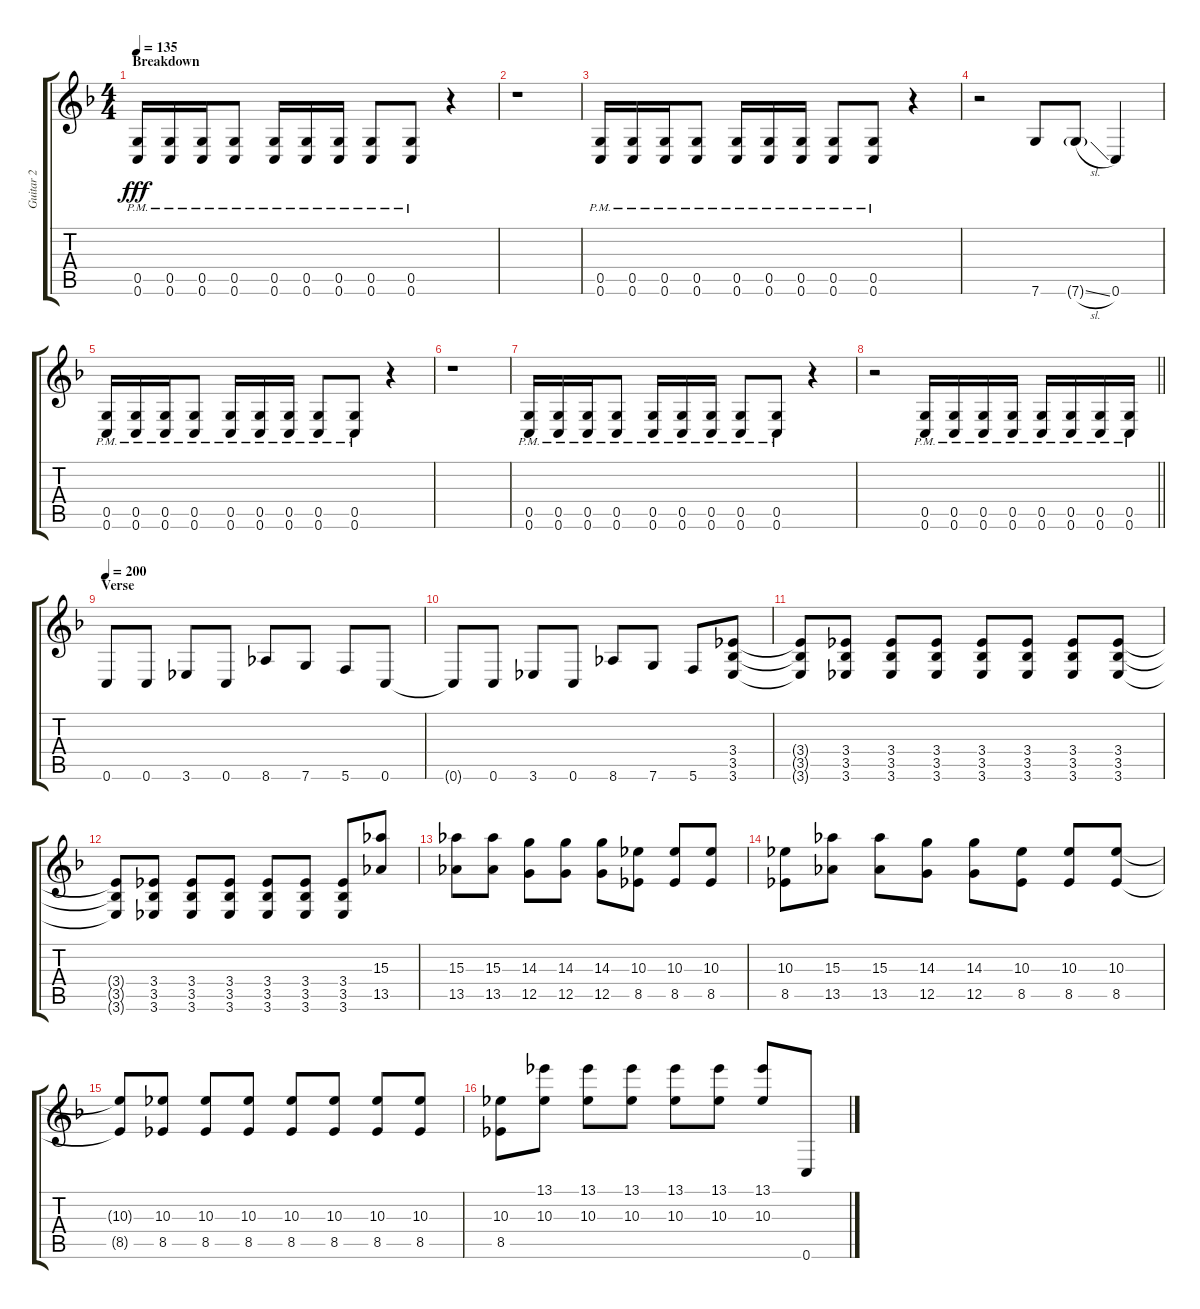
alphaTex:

\track ("Guitar 2" "Guitar 2") {instrument distortionguitar}
\staff {score tabs}
\tuning (D4 A3 F3 C3 G2 C2) {hide}
\ts (4 4)
\section ("" "Breakdown")
\tempo 135
\clef g2
\ks f
(0.5{pm} 0.6{pm}).16{dy fff} (0.5{pm} 0.6{pm}).16 (0.5{pm} 0.6{pm}).16 (0.5{pm} 0.6{pm}).8 (0.5{pm} 0.6{pm}).16 (0.5{pm} 0.6{pm}).16 (0.5{pm} 0.6{pm}).16 (0.5{pm} 0.6{pm}).8 (0.5{pm} 0.6{pm}).8 r.4 |
r.1 |
(0.5{pm} 0.6{pm}).16 (0.5{pm} 0.6{pm}).16 (0.5{pm} 0.6{pm}).16 (0.5{pm} 0.6{pm}).8 (0.5{pm} 0.6{pm}).16 (0.5{pm} 0.6{pm}).16 (0.5{pm} 0.6{pm}).16 (0.5{pm} 0.6{pm}).8 (0.5{pm} 0.6{pm}).8 r.4 |
r.2 7.6.8 7.6{sl g}.8 0.6.4 |
(0.5{pm} 0.6{pm}).16 (0.5{pm} 0.6{pm}).16 (0.5{pm} 0.6{pm}).16 (0.5{pm} 0.6{pm}).8 (0.5{pm} 0.6{pm}).16 (0.5{pm} 0.6{pm}).16 (0.5{pm} 0.6{pm}).16 (0.5{pm} 0.6{pm}).8 (0.5{pm} 0.6{pm}).8 r.4 |
r.1 |
(0.5{pm} 0.6{pm}).16 (0.5{pm} 0.6{pm}).16 (0.5{pm} 0.6{pm}).16 (0.5{pm} 0.6{pm}).8 (0.5{pm} 0.6{pm}).16 (0.5{pm} 0.6{pm}).16 (0.5{pm} 0.6{pm}).16 (0.5{pm} 0.6{pm}).8 (0.5{pm} 0.6{pm}).8 r.4 |
\barLineRight lightlight
r.2 (0.5{pm} 0.6{pm}).16 (0.5{pm} 0.6{pm}).16 (0.5{pm} 0.6{pm}).16 (0.5{pm} 0.6{pm}).16 (0.5{pm} 0.6{pm}).16 (0.5{pm} 0.6{pm}).16 (0.5{pm} 0.6{pm}).16 (0.5{pm} 0.6{pm}).16 |
\section ("" "Verse")
\tempo 200
0.6.8 0.6.8 3.6.8 0.6.8 8.6.8 7.6.8 5.6.8 0.6.8 |
0.6{t}.8 0.6.8 3.6.8 0.6.8 8.6.8 7.6.8 5.6.8 (3.4 3.5 3.6).8 |
(3.4{t} 3.5{t} 3.6{t}).8 (3.4 3.5 3.6).8 (3.4 3.5 3.6).8 (3.4 3.5 3.6).8 (3.4 3.5 3.6).8 (3.4 3.5 3.6).8 (3.4 3.5 3.6).8 (3.4 3.5 3.6).8 |
(3.4{t} 3.5{t} 3.6{t}).8 (3.4 3.5 3.6).8 (3.4 3.5 3.6).8 (3.4 3.5 3.6).8 (3.4 3.5 3.6).8 (3.4 3.5 3.6).8 (3.4 3.5 3.6).8 (15.3 13.5).8 |
(15.3 13.5).8 (15.3 13.5).8 (14.3 12.5).8 (14.3 12.5).8 (14.3 12.5).8 (10.3 8.5).8 (10.3 8.5).8 (10.3 8.5).8 |
(10.3 8.5).8 (15.3 13.5).8 (15.3 13.5).8 (14.3 12.5).8 (14.3 12.5).8 (10.3 8.5).8 (10.3 8.5).8 (10.3 8.5).8 |
(10.3{t} 8.5{t}).8 (10.3 8.5).8 (10.3 8.5).8 (10.3 8.5).8 (10.3 8.5).8 (10.3 8.5).8 (10.3 8.5).8 (10.3 8.5).8 |
(10.3 8.5).8 (13.1 10.3).8 (13.1 10.3).8 (13.1 10.3).8 (13.1 10.3).8 (13.1 10.3).8 (13.1 10.3).8 0.6.8
